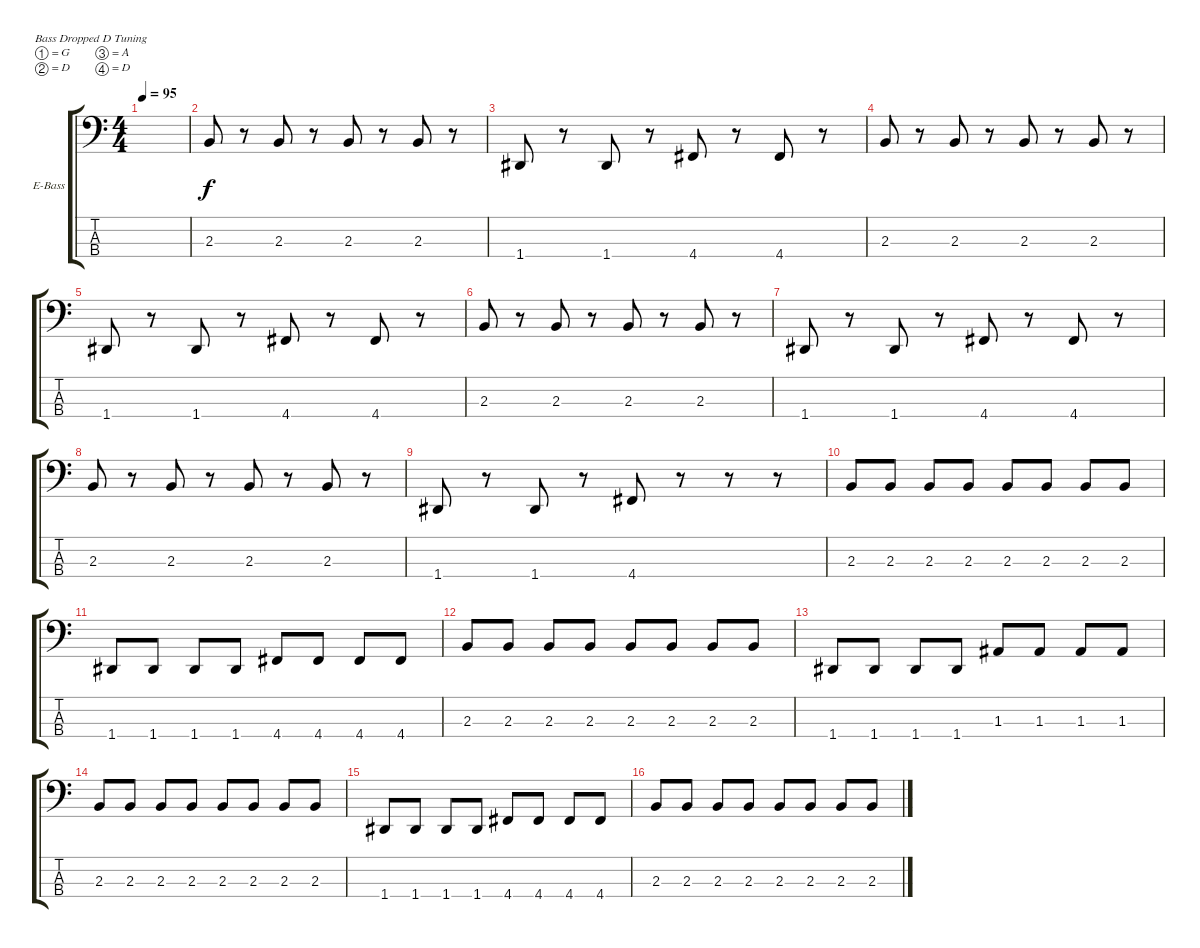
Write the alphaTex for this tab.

\defaultSystemsLayout 4
\bracketExtendMode groupsimilarinstruments
\firstSystemTrackNameOrientation horizontal
\otherSystemsTrackNameOrientation horizontal
\track ("Electric Bass" "E-Bass") {instrument electricbassfinger}
\staff {score tabs}
\tuning (G2 D2 A1 D1)
\ts (4 4)
\tempo 95
\clef f4
\ks c
|
2.3.8 r.8 2.3.8 r.8 2.3.8 r.8 2.3.8 r.8 |
1.4.8 r.8 1.4.8 r.8 4.4.8 r.8 4.4.8 r.8 |
2.3.8 r.8 2.3.8 r.8 2.3.8 r.8 2.3.8 r.8 |
1.4.8 r.8 1.4.8 r.8 4.4.8 r.8 4.4.8 r.8 |
2.3.8 r.8 2.3.8 r.8 2.3.8 r.8 2.3.8 r.8 |
1.4.8 r.8 1.4.8 r.8 4.4.8 r.8 4.4.8 r.8 |
2.3.8 r.8 2.3.8 r.8 2.3.8 r.8 2.3.8 r.8 |
1.4.8 r.8 1.4.8 r.8 4.4.8 r.8 r.8 r.8 |
2.3.8 2.3.8 2.3.8 2.3.8 2.3.8 2.3.8 2.3.8 2.3.8 |
1.4.8 1.4.8 1.4.8 1.4.8 4.4.8 4.4.8 4.4.8 4.4.8 |
2.3.8 2.3.8 2.3.8 2.3.8 2.3.8 2.3.8 2.3.8 2.3.8 |
1.4.8 1.4.8 1.4.8 1.4.8 1.3.8 1.3.8 1.3.8 1.3.8 |
2.3.8 2.3.8 2.3.8 2.3.8 2.3.8 2.3.8 2.3.8 2.3.8 |
1.4.8 1.4.8 1.4.8 1.4.8 4.4.8 4.4.8 4.4.8 4.4.8 |
2.3.8 2.3.8 2.3.8 2.3.8 2.3.8 2.3.8 2.3.8 2.3.8
